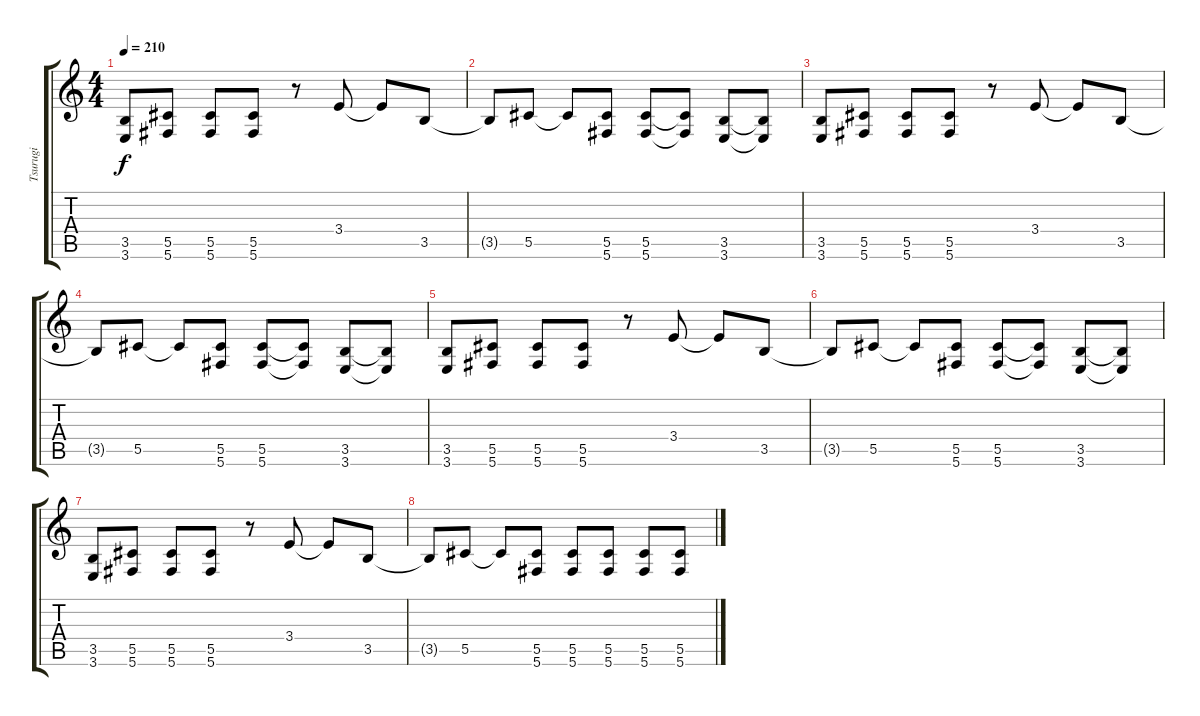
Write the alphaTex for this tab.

\track ("Tsurugi" "Tsurugi") {instrument distortionguitar}
\staff {score tabs}
\tuning (Eb4 Bb3 Gb3 Db3 Ab2 Db2) {hide}
\ts (4 4)
\tempo 210
\clef g2
\ks c
(3.5 3.6).8{dy f} (5.5 5.6).8 (5.5 5.6).8 (5.5 5.6).8 r.8 3.4.8 3.4{t}.8 3.5.8 |
3.5{t}.8 5.5.8 5.5{t}.8 (5.5 5.6).8 (5.5 5.6).8 (5.5{t} 5.6{t}).8 (3.5 3.6).8 (3.5{t} 3.6{t}).8 |
(3.5 3.6).8 (5.5 5.6).8 (5.5 5.6).8 (5.5 5.6).8 r.8 3.4.8 3.4{t}.8 3.5.8 |
3.5{t}.8 5.5.8 5.5{t}.8 (5.5 5.6).8 (5.5 5.6).8 (5.5{t} 5.6{t}).8 (3.5 3.6).8 (3.5{t} 3.6{t}).8 |
(3.5 3.6).8 (5.5 5.6).8 (5.5 5.6).8 (5.5 5.6).8 r.8 3.4.8 3.4{t}.8 3.5.8 |
3.5{t}.8 5.5.8 5.5{t}.8 (5.5 5.6).8 (5.5 5.6).8 (5.5{t} 5.6{t}).8 (3.5 3.6).8 (3.5{t} 3.6{t}).8 |
(3.5 3.6).8 (5.5 5.6).8 (5.5 5.6).8 (5.5 5.6).8 r.8 3.4.8 3.4{t}.8 3.5.8 |
3.5{t}.8 5.5.8 5.5{t}.8 (5.5 5.6).8 (5.5 5.6).8 (5.5 5.6).8 (5.5 5.6).8 (5.5 5.6).8
